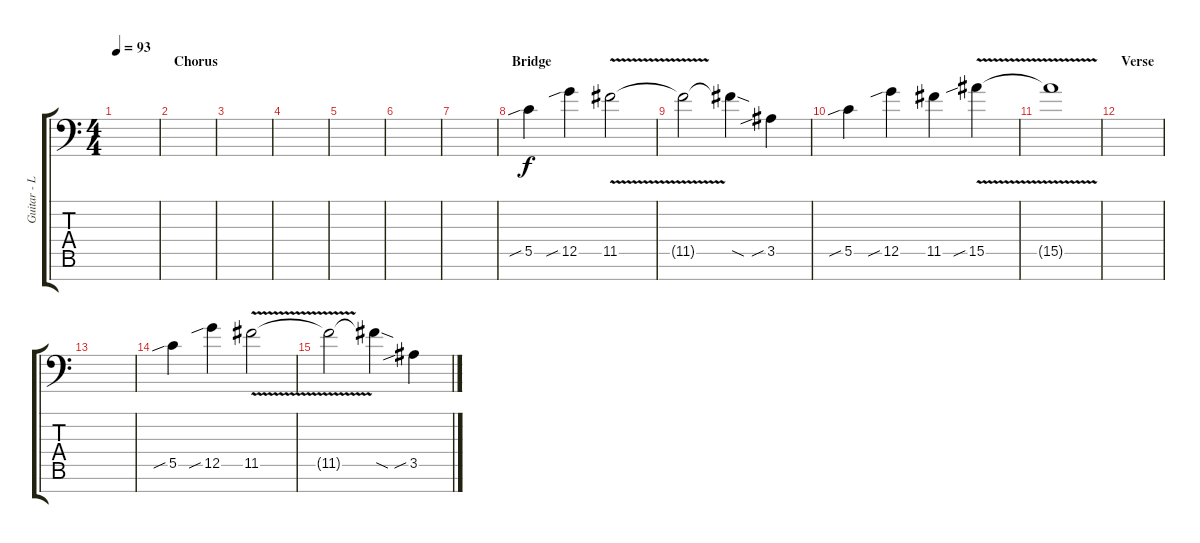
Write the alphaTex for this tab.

\track ("Guitar - Lead" "Guitar - L") {instrument distortionguitar}
\staff {score tabs}
\tuning (D4 A3 F3 C3 G2 D2 A1) {hide}
\ts (4 4)
\tempo 93
\clef f4
\ks c
|
\section ("" "Chorus")
|
|
|
|
|
|
\section ("" "Bridge")
5.5{sib}.4 12.5{sib}.4 11.5{v}.2 |
11.5{t}.2 11.5{sod t}.4 3.5{sib}.4 |
5.5{sib}.4 12.5{sib}.4 11.5.4 15.5{v sib}.4 |
15.5{t}.1 |
\section ("" "Verse")
|
|
5.5{sib}.4 12.5{sib}.4 11.5{v}.2 |
11.5{t}.2 11.5{sod t}.4 3.5{sib}.4
